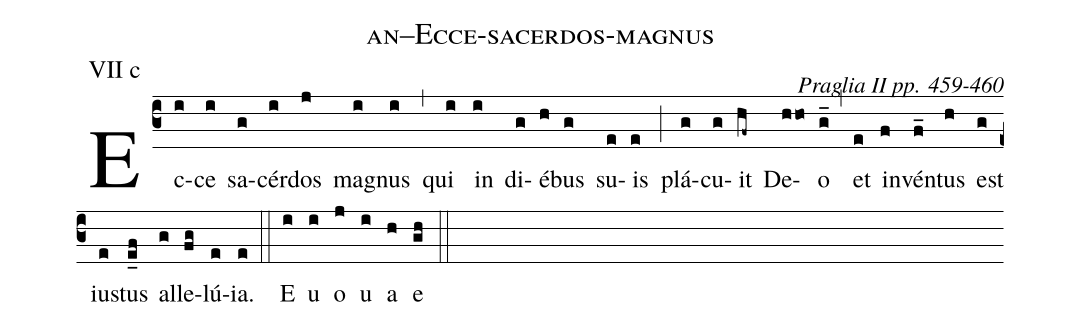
name: an--Ecce-sacerdos-magnus;
commentary: Praglia II pp. 459-460;
annotation: VII c;
%%
(c3) Ec(i)ce(i) sa(g)cér(i)dos(j) ma(i)gnus(i) (,) qui(i) in(i) di(g)é(h)bus(g) su(e)is(e) (;) plá(g)cu(g)it(hf~) De(hho)o(g_) (,) et(e) in(f)vén(f_)tus(h) est(g) iu(e)stus(e_f) al(g)le(fg)lú(e)ia.(e) (::) E(i) u(i) o(j) u(i) a(h) e(gh) (::)
